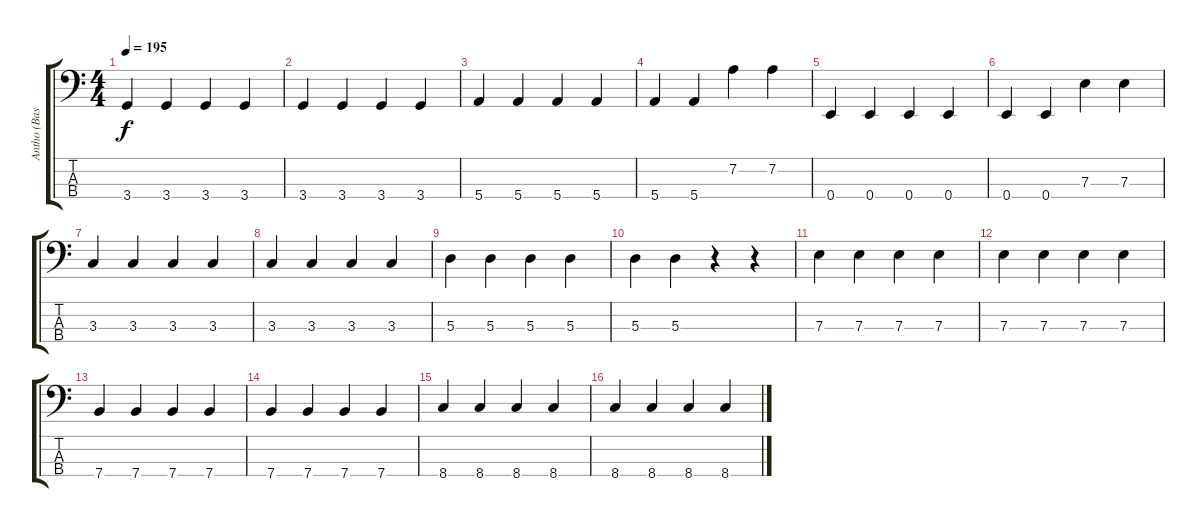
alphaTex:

\track ("Antho (Basse)" "Antho (Bas") {instrument electricbassfinger}
\staff {score tabs}
\tuning (G2 D2 A1 E1) {hide}
\ts (4 4)
\tempo 195
\clef f4
\ks c
3.4.4{dy f} 3.4.4 3.4.4 3.4.4 |
3.4.4 3.4.4 3.4.4 3.4.4 |
5.4.4 5.4.4 5.4.4 5.4.4 |
5.4.4 5.4.4 7.2.4 7.2.4 |
0.4.4 0.4.4 0.4.4 0.4.4 |
0.4.4 0.4.4 7.3.4 7.3.4 |
3.3.4 3.3.4 3.3.4 3.3.4 |
3.3.4 3.3.4 3.3.4 3.3.4 |
5.3.4 5.3.4 5.3.4 5.3.4 |
5.3.4 5.3.4 r.4 r.4 |
7.3.4 7.3.4 7.3.4 7.3.4 |
7.3.4 7.3.4 7.3.4 7.3.4 |
7.4.4 7.4.4 7.4.4 7.4.4 |
7.4.4 7.4.4 7.4.4 7.4.4 |
8.4.4 8.4.4 8.4.4 8.4.4 |
8.4.4 8.4.4 8.4.4 8.4.4
